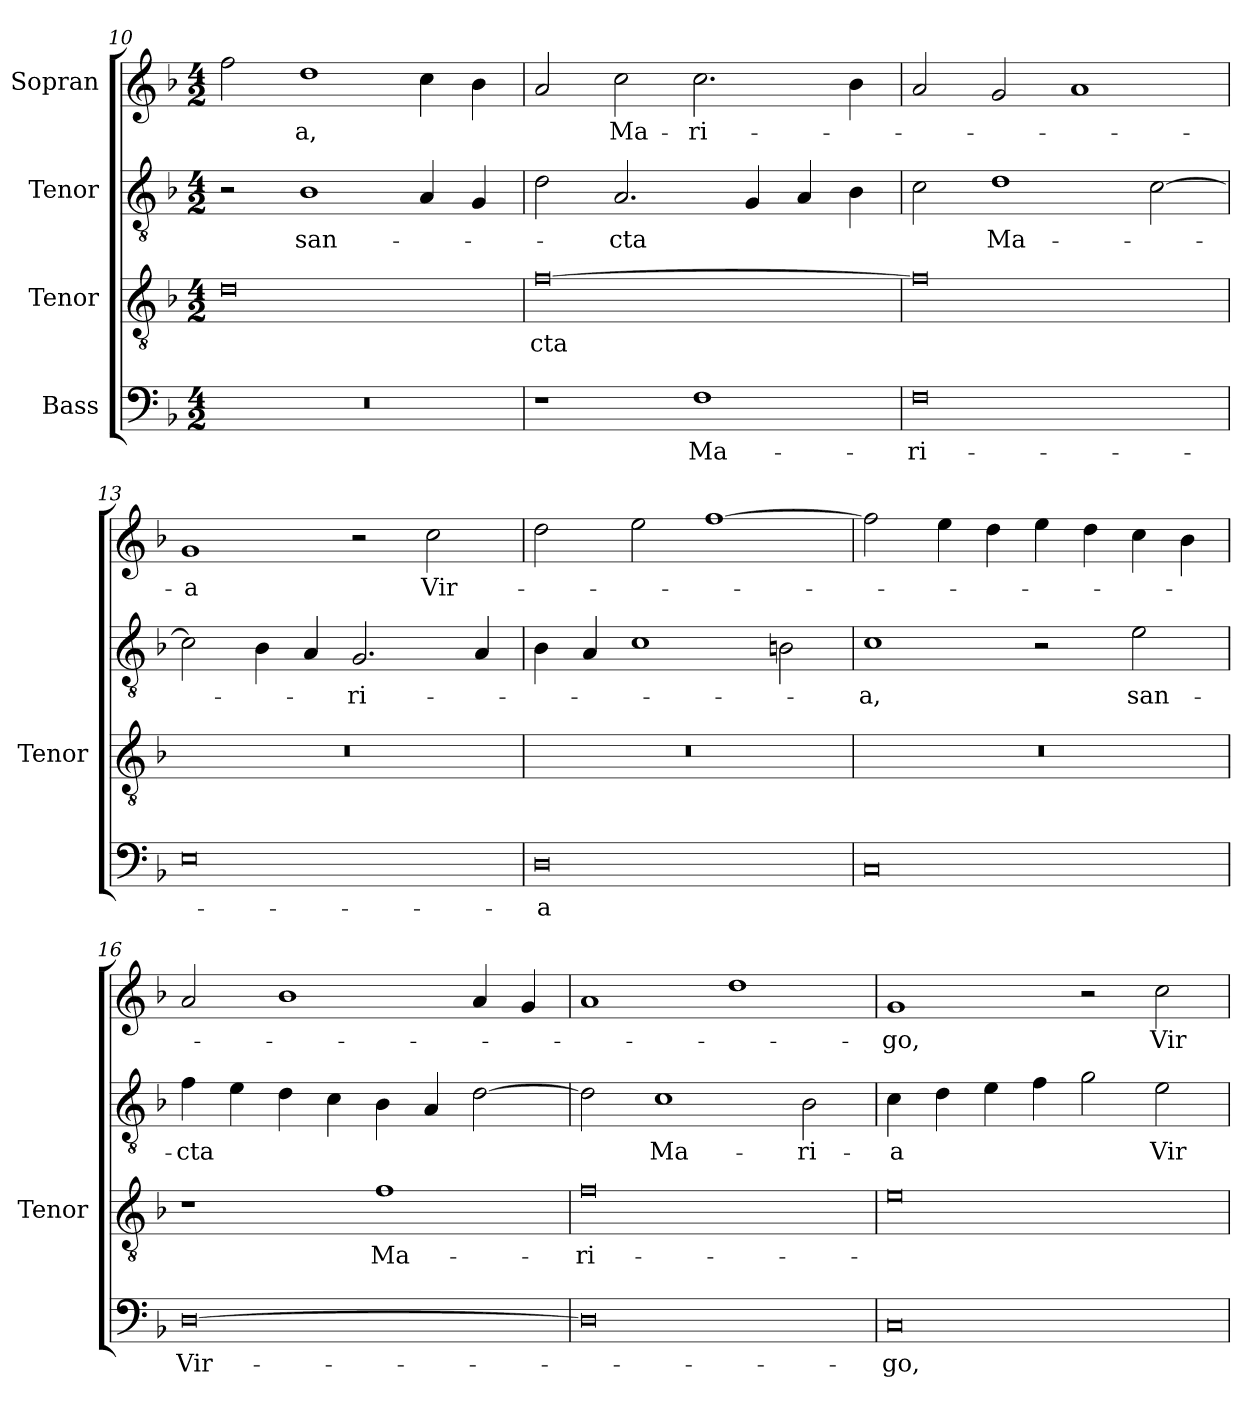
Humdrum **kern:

**kern	**text	**kern	**text	**kern	**text	**kern	**text
*part4	*part4	*part3	*part3	*part2	*part2	*part1	*part1
*staff4	*staff4	*staff3	*staff3	*staff2	*staff2	*staff1	*staff1
*I"Bass	*	*I"Tenor	*	*I"Tenor	*	*I"Sopran	*
*	*	*I'Tenor	*	*	*	*	*
*clefF4	*	*clefGv2	*	*clefGv2	*	*clefG2	*
*	*	*ITrd7c12	*	*ITrd7c12	*	*	*
*k[b-]	*	*k[b-]	*	*k[b-]	*	*k[b-]	*
*F:	*	*F:	*	*F:	*	*F:	*
*M4/2	*	*M4/2	*	*M4/2	*	*M4/2	*
=10	=10	=10	=10	=10	=10	=10	=10
!LO:N:vis=1	!	!	!	!	!	!	!
0r	.	0Di	.	2r	.	2ffi\	.
!	!	!	!	!	!LO:LY:b:color=#000000	!	!
!	!	!	!	!	!	!	!LO:LY:b:color=#000000
.	.	.	.	1BB-i	san-	1ddi	-a,
.	.	.	.	4AAi/	.	4cci\	.
.	.	.	.	4GGi/	.	4b-i\	.
=11	=11	=11	=11	=11	=11	=11	=11
!	!	!	!LO:LY:b:color=#000000	!	!	!	!
1r	.	[>0Fi	-cta	2Di\	.	2ai/	.
!	!	!	!	!	!LO:LY:b:color=#000000	!	!
!	!	!	!	!	!	!	!LO:LY:b:color=#000000
.	.	.	.	2.AAi/	-cta	2cci\	Ma-
!	!LO:LY:b:color=#000000	!	!	!	!	!	!
!	!	!	!	!	!	!	!LO:LY:b:color=#000000
1Fi	Ma-	.	.	.	.	2.cci\	-ri-
.	.	.	.	4GGi/	.	.	.
.	.	.	.	4AAi/	.	.	.
.	.	.	.	4BB-i\	.	4b-i\	.
=12	=12	=12	=12	=12	=12	=12	=12
!	!LO:LY:b:color=#000000	!	!	!	!	!	!
0Fi	-ri-	0Fi]	.	2Ci\	.	2ai/	.
!	!	!	!	!	!LO:LY:b:color=#000000	!	!
.	.	.	.	1Di	Ma-	2gi/	.
.	.	.	.	.	.	1ai	.
.	.	.	.	[>2Ci\	.	.	.
=13	=13	=13	=13	=13	=13	=13	=13
!	!	!LO:N:vis=1	!	!	!	!	!
!	!	!	!	!	!	!	!LO:LY:b:color=#000000
0Ei	.	0r	.	2Ci\]	.	1gi	-a
.	.	.	.	4BB-i\	.	.	.
.	.	.	.	4AAi/	.	.	.
!	!	!	!	!	!LO:LY:b:color=#000000	!	!
.	.	.	.	2.GGi/	-ri-	2r	.
!	!	!	!	!	!	!	!LO:LY:b:color=#000000
.	.	.	.	.	.	2cci\	Vir-
.	.	.	.	4AAi/	.	.	.
=14	=14	=14	=14	=14	=14	=14	=14
!	!LO:LY:b:color=#000000	!LO:N:vis=1	!	!	!	!	!
0Di	-a	0r	.	4BB-i\	.	2ddi\	.
.	.	.	.	4AAi/	.	.	.
.	.	.	.	1Ci	.	2eei\	.
.	.	.	.	.	.	[>1ffi	.
.	.	.	.	2BBni\	.	.	.
!!LO:PB:g=z
=15	=15	=15	=15	=15	=15	=15	=15
!	!	!LO:N:vis=1	!	!	!	!	!
!	!	!	!	!	!LO:LY:b:color=#000000	!	!
0Ci	.	0r	.	1Ci	-a,	2ffi\]	.
.	.	.	.	.	.	4eei\	.
.	.	.	.	.	.	4ddi\	.
.	.	.	.	2r	.	4eei\	.
.	.	.	.	.	.	4ddi\	.
!	!	!	!	!	!LO:LY:b:color=#000000	!	!
.	.	.	.	2Ei\	san-	4cci\	.
.	.	.	.	.	.	4b-i\	.
=16	=16	=16	=16	=16	=16	=16	=16
!	!LO:LY:b:color=#000000	!	!	!	!	!	!
!	!	!	!	!	!LO:LY:b:color=#000000	!	!
[>0Di	Vir-	1r	.	4Fi\	-cta	2ai/	.
.	.	.	.	4Ei\	.	.	.
.	.	.	.	4Di\	.	1b-i	.
.	.	.	.	4Ci\	.	.	.
!	!	!	!LO:LY:b:color=#000000	!	!	!	!
.	.	1Fi	Ma-	4BB-i\	.	.	.
.	.	.	.	4AAi/	.	.	.
.	.	.	.	[>2Di\	.	4ai/	.
.	.	.	.	.	.	4gi/	.
=17	=17	=17	=17	=17	=17	=17	=17
!	!	!	!LO:LY:b:color=#000000	!	!	!	!
0Di]	.	0Fi	-ri-	2Di\]	.	1ai	.
!	!	!	!	!	!LO:LY:b:color=#000000	!	!
.	.	.	.	1Ci	Ma-	.	.
.	.	.	.	.	.	1ddi	.
!	!	!	!	!	!LO:LY:b:color=#000000	!	!
.	.	.	.	2BB-i\	-ri-	.	.
=18	=18	=18	=18	=18	=18	=18	=18
!	!LO:LY:b:color=#000000	!	!	!	!	!	!
!	!	!	!	!	!LO:LY:b:color=#000000	!	!
!	!	!	!	!	!	!	!LO:LY:b:color=#000000
0Ci	-go,	0Ei	.	4Ci\	-a	1gi	-go,
.	.	.	.	4Di\	.	.	.
.	.	.	.	4Ei\	.	.	.
.	.	.	.	4Fi\	.	.	.
.	.	.	.	2Gi\	.	2r	.
!	!	!	!	!	!LO:LY:b:color=#000000	!	!
!	!	!	!	!	!	!	!LO:LY:b:color=#000000
.	.	.	.	2Ei\	Vir-	2cci\	Vir-
=	=	=	=	=	=	=	=
*-	*-	*-	*-	*-	*-	*-	*-
